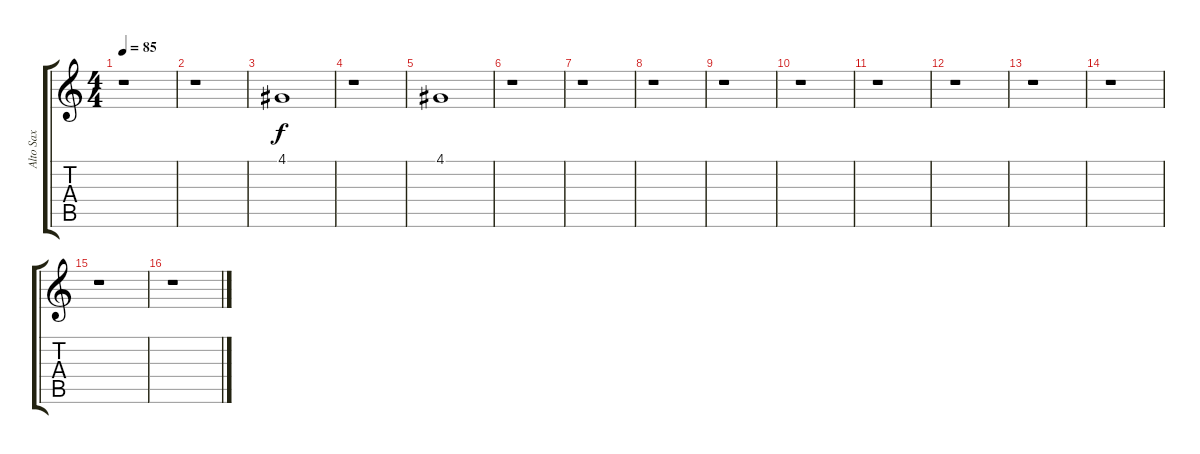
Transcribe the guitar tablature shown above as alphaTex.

\track ("Alto Sax" "Alto Sax") {instrument altosax}
\staff {score tabs}
\tuning (E4 B3 G3 D3 A2 E2) {hide}
\ts (4 4)
\tempo 85
\clef g2
\ks c
r.1{dy f} |
r.1 |
4.1.1 |
r.1 |
4.1.1 |
r.1 |
r.1 |
r.1 |
r.1 |
r.1 |
r.1 |
r.1 |
r.1 |
r.1 |
r.1 |
r.1
